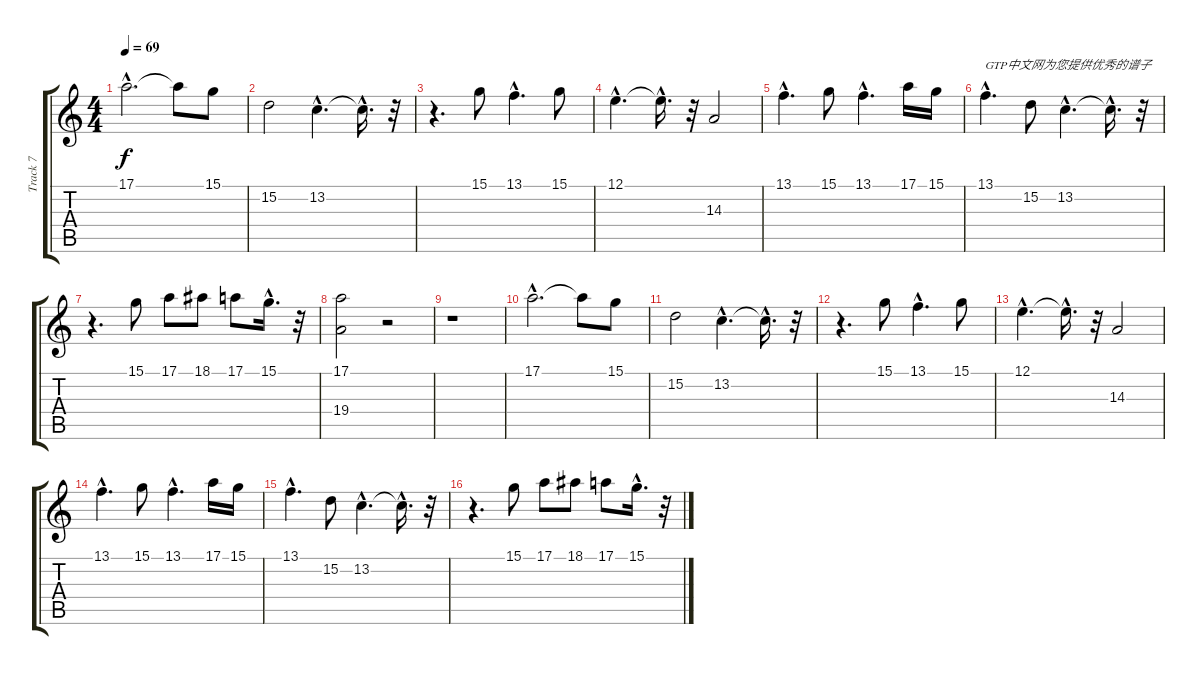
\track ("Track 7" "Track 7") {instrument stringensemble1}
\staff {score tabs}
\tuning (E4 B3 G3 D3 A2 E2) {hide}
\ts (4 4)
\tempo 69
\clef g2
\ks c
17.1{hac}.2{d dy f instrument stringensemble1} 17.1{t}.8 15.1.8 |
15.2.2 13.2{hac}.4{d} 13.2{hac t}.16{d} r.32 |
r.4{d} 15.1.8 13.1{hac}.4{d} 15.1.8 |
12.1{hac}.4{d} 12.1{hac t}.16{d} r.32 14.3.2 |
13.1{hac}.4{d} 15.1.8 13.1{hac}.4{d} 17.1.16 15.1.16 |
13.1{hac}.4{d txt "GTP中文网为您提供优秀的谱子"} 15.2.8 13.2{hac}.4{d} 13.2{hac t}.16{d} r.32 |
r.4{d} 15.1.8 17.1.8 18.1.8 17.1.8 15.1{hac}.16{d} r.32 |
(17.1 19.4).2 r.2 |
r.1 |
17.1{hac}.2{d} 17.1{t}.8 15.1.8 |
15.2.2 13.2{hac}.4{d} 13.2{hac t}.16{d} r.32 |
r.4{d} 15.1.8 13.1{hac}.4{d} 15.1.8 |
12.1{hac}.4{d} 12.1{hac t}.16{d} r.32 14.3.2 |
13.1{hac}.4{d} 15.1.8 13.1{hac}.4{d} 17.1.16 15.1.16 |
13.1{hac}.4{d} 15.2.8 13.2{hac}.4{d} 13.2{hac t}.16{d} r.32 |
r.4{d} 15.1.8 17.1.8 18.1.8 17.1.8 15.1{hac}.16{d} r.32
